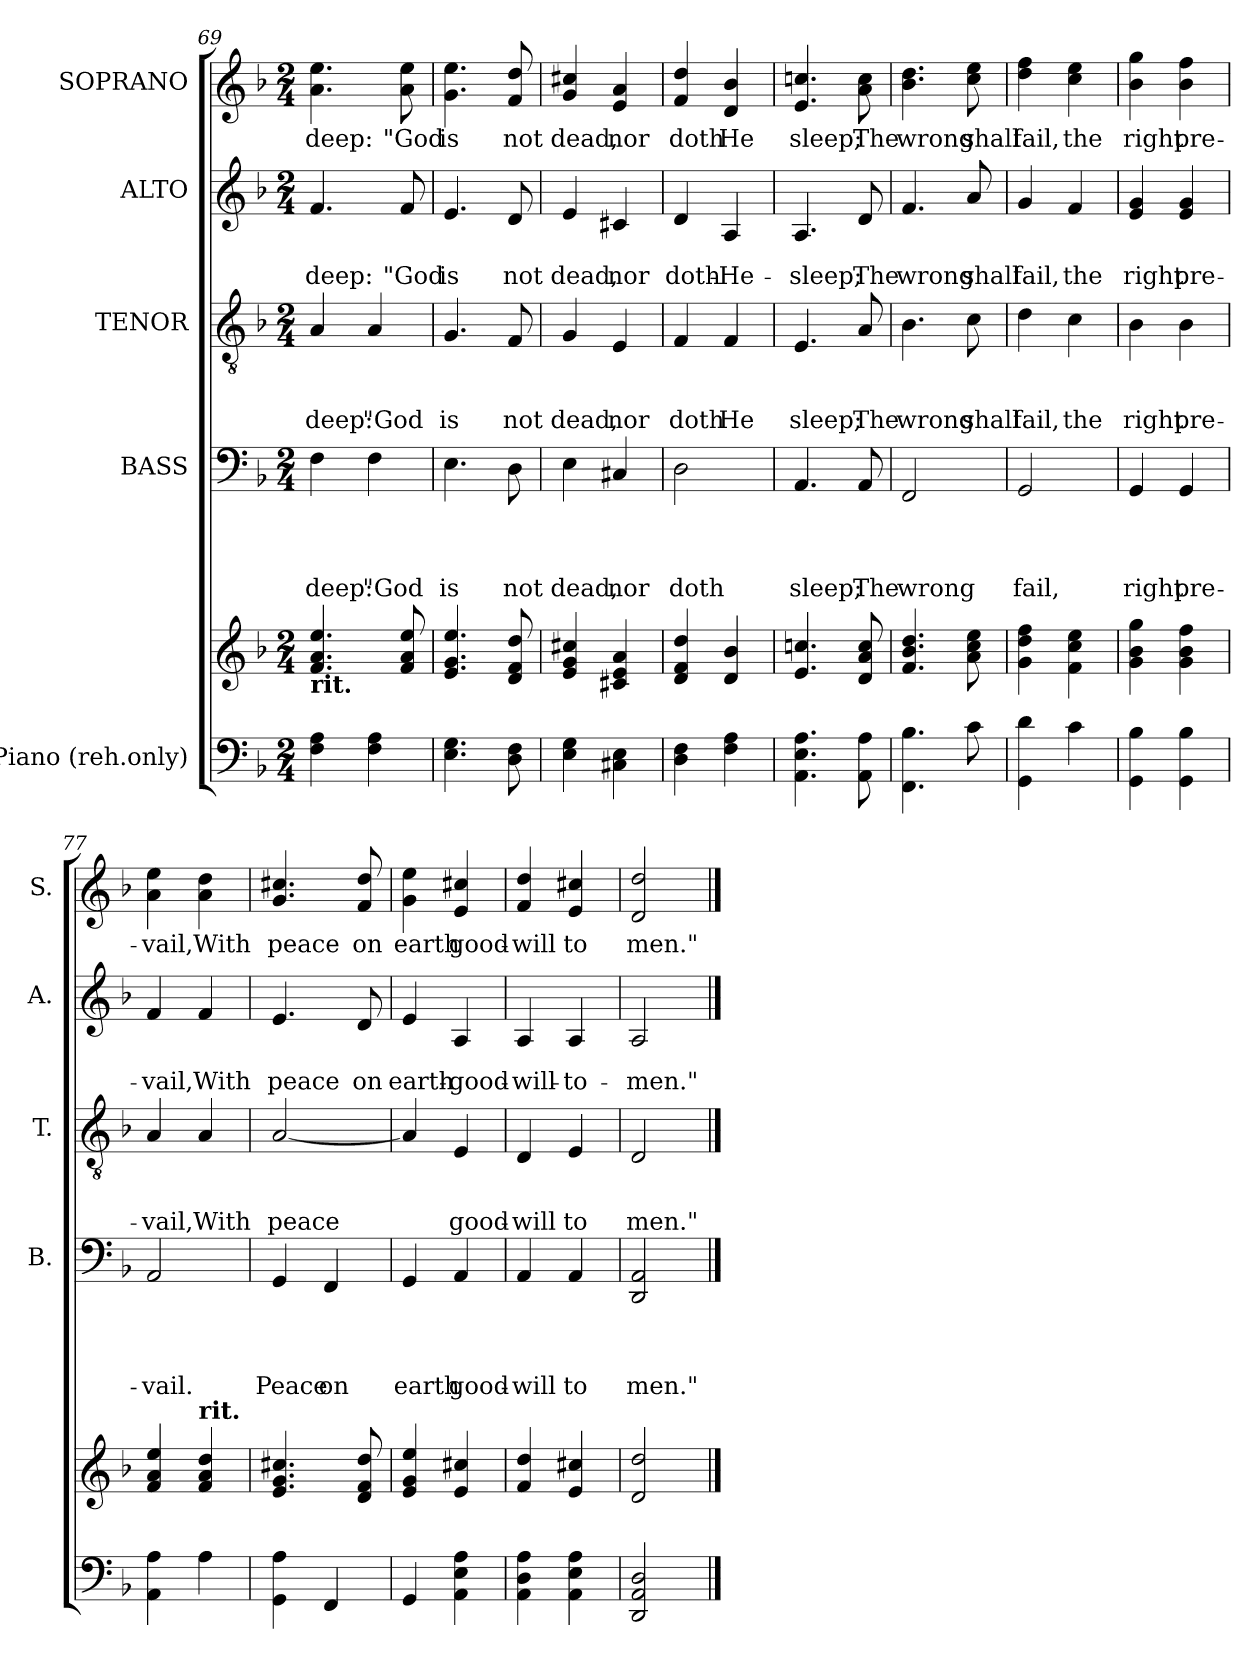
**kern	**kern	**kern	**text	**text	**text	**text	**kern	**text	**text	**text	**kern	**text	**text	**kern	**text
*part5	*part5	*part4	*part4	*part4	*part4	*part4	*part3	*part3	*part3	*part3	*part2	*part2	*part2	*part1	*part1
*staff6	*staff5	*staff4	*staff4	*staff4	*staff4	*staff4	*staff3	*staff3	*staff3	*staff3	*staff2	*staff2	*staff2	*staff1	*staff1
*I"Piano (reh.only)	*	*I"BASS	*	*	*	*	*I"TENOR	*	*	*	*I"ALTO	*	*	*I"SOPRANO	*
*	*	*I'B.	*	*	*	*	*I'T.	*	*	*	*I'A.	*	*	*I'S.	*
*clefF4	*clefG2	*clefF4	*	*	*	*	*clefGv2	*	*	*	*clefG2	*	*	*clefG2	*
*k[b-]	*k[b-]	*k[b-]	*	*	*	*	*k[b-]	*	*	*	*k[b-]	*	*	*k[b-]	*
*F:	*F:	*F:	*	*	*	*	*F:	*	*	*	*F:	*	*	*F:	*
*M2/4	*M2/4	*M2/4	*	*	*	*	*M2/4	*	*	*	*M2/4	*	*	*M2/4	*
=69	=69	=69	=69	=69	=69	=69	=69	=69	=69	=69	=69	=69	=69	=69	=69
!	!LO:TX:b:B:t=rit.	!	!	!	!	!	!	!	!	!	!	!	!	!	!
!	!	!	!	!	!	!LO:LY:b	!	!	!	!LO:LY:b	!	!	!LO:LY:b	!	!LO:LY:b
4F\ 4A\	4.f/ 4.a/ 4.ee/	4F\	.	.	.	deep:	4A/	.	.	deep:	4.f/	.	deep:	4.a\ 4.ee\	deep:
!	!	!	!	!	!	!LO:LY:b	!	!	!	!LO:LY:b	!	!	!	!	!
4F\ 4A\	.	4F\	.	.	.	"God	4A/	.	.	"God	.	.	.	.	.
!	!	!	!	!	!	!	!	!	!	!	!	!	!LO:LY:b	!	!LO:LY:b
.	8f/ 8a/ 8ee/	.	.	.	.	.	.	.	.	.	8f/	.	"God	8a\ 8ee\	"God
=70	=70	=70	=70	=70	=70	=70	=70	=70	=70	=70	=70	=70	=70	=70	=70
!	!	!	!	!	!	!LO:LY:b	!	!	!	!LO:LY:b	!	!	!LO:LY:b	!	!LO:LY:b
4.E\ 4.G\	4.e/ 4.g/ 4.ee/	4.E\	.	.	.	is	4.G/	.	.	is	4.e/	.	is	4.g\ 4.ee\	is
!	!	!	!	!	!	!LO:LY:b	!	!	!	!LO:LY:b	!	!	!LO:LY:b	!	!LO:LY:b
8D\ 8F\	8d/ 8f/ 8dd/	8D\	.	.	.	not	8F/	.	.	not	8d/	.	not	8f/ 8dd/	not
=71	=71	=71	=71	=71	=71	=71	=71	=71	=71	=71	=71	=71	=71	=71	=71
!	!	!	!	!	!	!LO:LY:b	!	!	!	!LO:LY:b	!	!	!LO:LY:b	!	!LO:LY:b
4E\ 4G\	4e/ 4g/ 4cc#X/	4E\	.	.	.	dead,	4G/	.	.	dead,	4e/	.	dead,	4g/ 4cc#X/	dead,
!	!	!	!	!	!	!LO:LY:b	!	!	!	!LO:LY:b	!	!	!LO:LY:b	!	!LO:LY:b
4C#X\ 4E\	4c#X/ 4e/ 4a/	4C#X/	.	.	.	nor	4E/	.	.	nor	4c#X/	.	nor	4e/ 4a/	nor
!!LO:PB:g=z
=72	=72	=72	=72	=72	=72	=72	=72	=72	=72	=72	=72	=72	=72	=72	=72
!	!	!	!	!	!	!LO:LY:b	!	!	!	!LO:LY:b	!	!	!LO:LY:b	!	!LO:LY:b
4D\ 4F\	4d/ 4f/ 4dd/	2D\	.	.	.	doth	4F/	.	.	doth	4d/	.	doth-	4f/ 4dd/	doth
!	!	!	!	!	!	!	!	!	!	!LO:LY:b	!	!	!LO:LY:b	!	!LO:LY:b
4F\ 4A\	4d/ 4b-/	.	.	.	.	.	4F/	.	.	He	4A/	.	-He-	4d/ 4b-/	He
=73	=73	=73	=73	=73	=73	=73	=73	=73	=73	=73	=73	=73	=73	=73	=73
!	!	!	!	!	!	!LO:LY:b	!	!	!	!LO:LY:b	!	!	!LO:LY:b	!	!LO:LY:b
4.AA\ 4.E\ 4.A\	4.e/ 4.ccn/	4.AA/	.	.	.	sleep;	4.E/	.	.	sleep;	4.A/	.	-sleep;	4.e/ 4.ccn/	sleep;
!	!	!	!	!	!	!LO:LY:b	!	!	!	!LO:LY:b	!	!	!LO:LY:b	!	!LO:LY:b
8AA\ 8A\	8d/ 8a/ 8cc/	8AA/	.	.	.	The	8A/	.	.	The	8d/	.	The	8a\ 8cc\	The
=74	=74	=74	=74	=74	=74	=74	=74	=74	=74	=74	=74	=74	=74	=74	=74
!	!	!	!	!	!	!LO:LY:b	!	!	!	!LO:LY:b	!	!	!LO:LY:b	!	!LO:LY:b
4.FF\ 4.B-\	4.f/ 4.b-/ 4.dd/	2FF/	.	.	.	wrong	4.B-\	.	.	wrong	4.f/	.	wrong	4.b-\ 4.dd\	wrong
!	!	!	!	!	!	!	!	!	!	!LO:LY:b	!	!	!LO:LY:b	!	!LO:LY:b
8c\	8a\ 8cc\ 8ee\	.	.	.	.	.	8c\	.	.	shall	8a/	.	shall	8cc\ 8ee\	shall
=75	=75	=75	=75	=75	=75	=75	=75	=75	=75	=75	=75	=75	=75	=75	=75
!	!	!	!	!	!	!LO:LY:b	!	!	!	!LO:LY:b	!	!	!LO:LY:b	!	!LO:LY:b
4GG\ 4d\	4g\ 4dd\ 4ff\	2GG/	.	.	.	fail,	4d\	.	.	fail,	4g/	.	fail,	4dd\ 4ff\	fail,
!	!	!	!	!	!	!	!	!	!	!LO:LY:b	!	!	!LO:LY:b	!	!LO:LY:b
4c\	4f\ 4cc\ 4ee\	.	.	.	.	.	4c\	.	.	the	4f/	.	the	4cc\ 4ee\	the
=76	=76	=76	=76	=76	=76	=76	=76	=76	=76	=76	=76	=76	=76	=76	=76
!	!	!	!	!	!	!LO:LY:b	!	!	!	!LO:LY:b	!	!	!LO:LY:b	!	!LO:LY:b
4GG\ 4B-\	4g\ 4b-\ 4gg\	4GG/	.	.	.	right	4B-\	.	.	right	4e/ 4g/	.	right	4b-\ 4gg\	right
!	!	!	!	!	!	!LO:LY:b	!	!	!	!LO:LY:b	!	!	!LO:LY:b	!	!LO:LY:b
4GG\ 4B-\	4g\ 4b-\ 4ff\	4GG/	.	.	.	pre-	4B-\	.	.	pre-	4e/ 4g/	.	pre-	4b-\ 4ff\	pre-
=77	=77	=77	=77	=77	=77	=77	=77	=77	=77	=77	=77	=77	=77	=77	=77
!	!	!	!	!	!	!LO:LY:b	!	!	!	!LO:LY:b	!	!	!LO:LY:b	!	!LO:LY:b
4AA\ 4A\	4f/ 4a/ 4ee/	2AA/	.	.	.	-vail.	4A/	.	.	-vail,	4f/	.	-vail,	4a\ 4ee\	-vail,
!	!LO:TX:a:B:t=rit.	!	!	!	!	!	!	!	!	!	!	!	!	!	!
!	!	!	!	!	!	!	!	!	!	!LO:LY:b	!	!	!LO:LY:b	!	!LO:LY:b
4A\	4f/ 4a/ 4dd/	.	.	.	.	.	4A/	.	.	With	4f/	.	With	4a\ 4dd\	With
=78	=78	=78	=78	=78	=78	=78	=78	=78	=78	=78	=78	=78	=78	=78	=78
!	!	!	!	!	!	!LO:LY:b	!	!	!	!LO:LY:b	!	!	!LO:LY:b	!	!LO:LY:b
4GG\ 4A\	4.e/ 4.g/ 4.cc#X/	4GG/	.	.	.	Peace	[<2A/	.	.	peace	4.e/	.	peace	4.g/ 4.cc#X/	peace
!	!	!	!	!	!	!LO:LY:b	!	!	!	!	!	!	!	!	!
4FF/	.	4FF/	.	.	.	on	.	.	.	.	.	.	.	.	.
!	!	!	!	!	!	!	!	!	!	!	!	!	!LO:LY:b	!	!LO:LY:b
.	8d/ 8f/ 8dd/	.	.	.	.	.	.	.	.	.	8d/	.	on	8f/ 8dd/	on
=79	=79	=79	=79	=79	=79	=79	=79	=79	=79	=79	=79	=79	=79	=79	=79
!	!	!	!	!	!	!LO:LY:b	!	!	!	!	!	!	!LO:LY:b	!	!LO:LY:b
4GG/	4e/ 4g/ 4ee/	4GG/	.	.	.	earth	4A/]	.	.	.	4e/	.	earth-	4g\ 4ee\	earth
!	!	!	!	!	!	!LO:LY:b	!	!	!	!LO:LY:b	!	!	!LO:LY:b	!	!LO:LY:b
4AA\ 4E\ 4A\	4e/ 4cc#X/	4AA/	.	.	.	good-	4E/	.	.	good-	4A/	.	-good-	4e/ 4cc#X/	good-
=80	=80	=80	=80	=80	=80	=80	=80	=80	=80	=80	=80	=80	=80	=80	=80
!	!	!	!	!	!	!LO:LY:b	!	!	!	!LO:LY:b	!	!	!LO:LY:b	!	!LO:LY:b
4AA\ 4D\ 4A\	4f/ 4dd/	4AA/	.	.	.	-will	4D/	.	.	-will	4A/	.	-will-	4f/ 4dd/	-will
!	!	!	!	!	!	!LO:LY:b	!	!	!	!LO:LY:b	!	!	!LO:LY:b	!	!LO:LY:b
4AA\ 4E\ 4A\	4e/ 4cc#X/	4AA/	.	.	.	to	4E/	.	.	to	4A/	.	-to-	4e/ 4cc#X/	to
=81	=81	=81	=81	=81	=81	=81	=81	=81	=81	=81	=81	=81	=81	=81	=81
!	!	!	!	!	!	!LO:LY:b	!	!	!	!LO:LY:b	!	!	!LO:LY:b	!	!LO:LY:b
2DD/ 2AA/ 2D/	2d/ 2dd/	2DD/ 2AA/	.	.	.	men."	2D/	.	.	men."	2A/	.	-men."	2d/ 2dd/	men."
==	==	==	==	==	==	==	==	==	==	==	==	==	==	==	==
*-	*-	*-	*-	*-	*-	*-	*-	*-	*-	*-	*-	*-	*-	*-	*-
